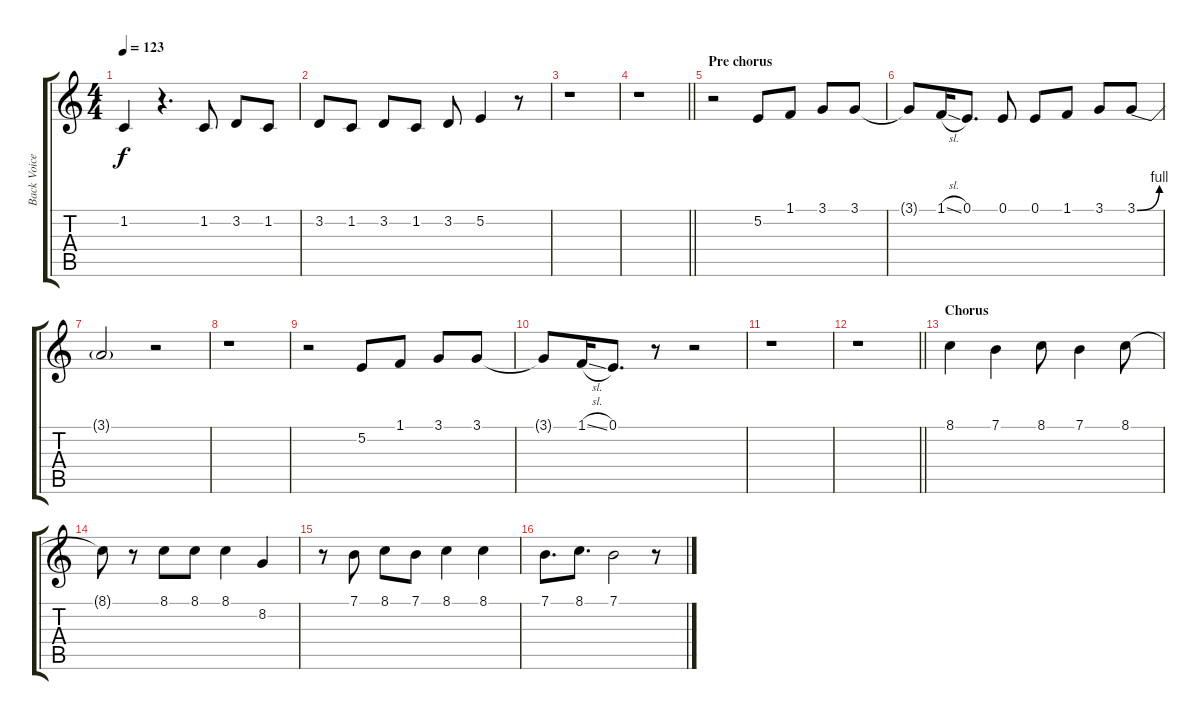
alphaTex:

\track ("Back Voice" "Back Voice") {instrument tenorsax}
\staff {score tabs}
\tuning (E4 B3 G3 D3 A2 E2) {hide}
\ts (4 4)
\tempo 123
\clef g2
\ks c
1.2.4{dy f} r.4{d} 1.2.8 3.2.8 1.2.8 |
3.2.8 1.2.8 3.2.8 1.2.8 3.2.8 5.2.4 r.8 |
r.1 |
\barLineRight lightlight
r.1 |
\section ("" "Pre chorus")
r.2 5.2.8 1.1.8 3.1.8 3.1.8 |
3.1{t}.8 1.1{sl}.16 0.1.8{d} 0.1.8 0.1.8 1.1.8 3.1.8 3.1{be (bend 0 0 60 4)}.8 |
3.1{t}.2 r.2 |
r.1 |
r.2 5.2.8 1.1.8 3.1.8 3.1.8 |
3.1{t}.8 1.1{sl}.16 0.1.8{d} r.8 r.2 |
r.1 |
\barLineRight lightlight
r.1 |
\section ("" "Chorus")
8.1.4 7.1.4 8.1.8 7.1.4 8.1.8 |
8.1{t}.8 r.8 8.1.8 8.1.8 8.1.4 8.2.4 |
r.8 7.1.8 8.1.8 7.1.8 8.1.4 8.1.4 |
7.1.8{d} 8.1.8{d} 7.1.2 r.8
